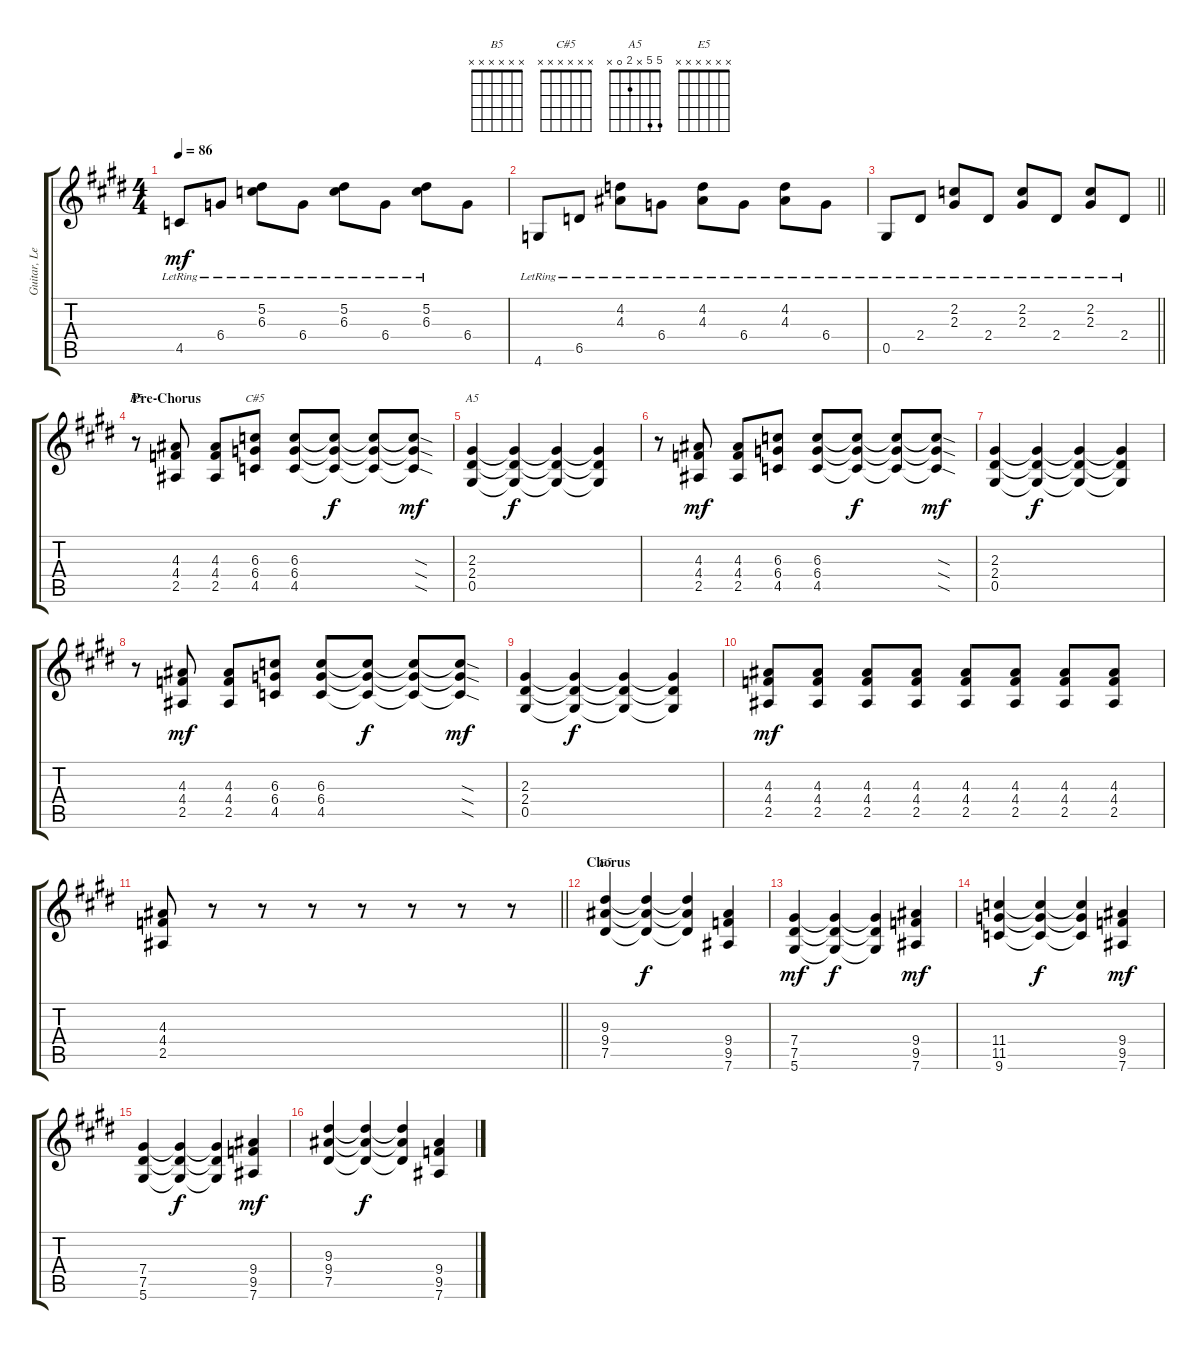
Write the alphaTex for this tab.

\track ("Guitar, Lead" "Guitar, Le") {instrument overdrivenguitar}
\staff {score tabs}
\tuning (Eb4 Bb3 Gb3 Db3 Ab2 Eb2) {hide}
\chord ("B5" x x x x x x)
\chord ("C#5" x x x x x x)
\chord ("A5" 5 5 x 2 0 x)
\chord ("E5" x x x x x x)
\ts (4 4)
\tempo 86
\clef g2
\ks e
4.5{lr}.8{dy mf} 6.4{lr}.8 (5.2{lr} 6.3{lr}).8 6.4{lr}.8 (5.2{lr} 6.3{lr}).8 6.4{lr}.8 (5.2{lr} 6.3{lr}).8 6.4.8 |
4.6{lr}.8 6.5{lr}.8 (4.2{lr} 4.3{lr}).8 6.4{lr}.8 (4.2{lr} 4.3{lr}).8 6.4{lr}.8 (4.2{lr} 4.3{lr}).8 6.4{lr}.8 |
\barLineRight lightlight
0.5{lr}.8 2.4{lr}.8 (2.2{lr} 2.3{lr}).8 2.4{lr}.8 (2.2{lr} 2.3{lr}).8 2.4{lr}.8 (2.2{lr} 2.3{lr}).8 2.4{lr}.8 |
\section ("" "Pre-Chorus")
r.8{ch "B5" instrument overdrivenguitar} (4.3 4.4 2.5).8 (4.3 4.4 2.5).8 (6.3 6.4 4.5).8{ch "C#5"} (6.3 6.4 4.5).8 (6.3{t} 6.4{t} 4.5{t}).8{dy f} (6.3{t} 6.4{t} 4.5{t}).8 (6.3{sod t} 6.4{sod t} 4.5{sod t}).8{dy mf} |
(2.3 2.4 0.5).4{ch "A5"} (2.3{t} 2.4{t} 0.5{t}).4{dy f} (2.3{t} 2.4{t} 0.5{t}).4 (2.3{t} 2.4{t} 0.5{t}).4 |
r.8 (4.3 4.4 2.5).8{dy mf} (4.3 4.4 2.5).8 (6.3 6.4 4.5).8 (6.3 6.4 4.5).8 (6.3{t} 6.4{t} 4.5{t}).8{dy f} (6.3{t} 6.4{t} 4.5{t}).8 (6.3{sod t} 6.4{sod t} 4.5{sod t}).8{dy mf} |
(2.3 2.4 0.5).4 (2.3{t} 2.4{t} 0.5{t}).4{dy f} (2.3{t} 2.4{t} 0.5{t}).4 (2.3{t} 2.4{t} 0.5{t}).4 |
r.8 (4.3 4.4 2.5).8{dy mf} (4.3 4.4 2.5).8 (6.3 6.4 4.5).8 (6.3 6.4 4.5).8 (6.3{t} 6.4{t} 4.5{t}).8{dy f} (6.3{t} 6.4{t} 4.5{t}).8 (6.3{sod t} 6.4{sod t} 4.5{sod t}).8{dy mf} |
(2.3 2.4 0.5).4 (2.3{t} 2.4{t} 0.5{t}).4{dy f} (2.3{t} 2.4{t} 0.5{t}).4 (2.3{t} 2.4{t} 0.5{t}).4 |
(4.3 4.4 2.5).8{dy mf} (4.3 4.4 2.5).8 (4.3 4.4 2.5).8 (4.3 4.4 2.5).8 (4.3 4.4 2.5).8 (4.3 4.4 2.5).8 (4.3 4.4 2.5).8 (4.3 4.4 2.5).8 |
\barLineRight lightlight
(4.3 4.4 2.5).8 r.8 r.8 r.8 r.8 r.8 r.8 r.8 |
\section ("" "Chorus")
(9.3 9.4 7.5).4{ch "E5"} (9.3{t} 9.4{t} 7.5{t}).4{dy f} (9.3{t} 9.4{t} 7.5{t}).4 (9.4 9.5 7.6).4 |
(7.4 7.5 5.6).4{dy mf} (7.4{t} 7.5{t} 5.6{t}).4{dy f} (7.4{t} 7.5{t} 5.6{t}).4 (9.4 9.5 7.6).4{dy mf} |
(11.4 11.5 9.6).4 (11.4{t} 11.5{t} 9.6{t}).4{dy f} (11.4{t} 11.5{t} 9.6{t}).4 (9.4 9.5 7.6).4{dy mf} |
(7.4 7.5 5.6).4 (7.4{t} 7.5{t} 5.6{t}).4{dy f} (7.4{t} 7.5{t} 5.6{t}).4 (9.4 9.5 7.6).4{dy mf} |
(9.3 9.4 7.5).4 (9.3{t} 9.4{t} 7.5{t}).4{dy f} (9.3{t} 9.4{t} 7.5{t}).4 (9.4 9.5 7.6).4
